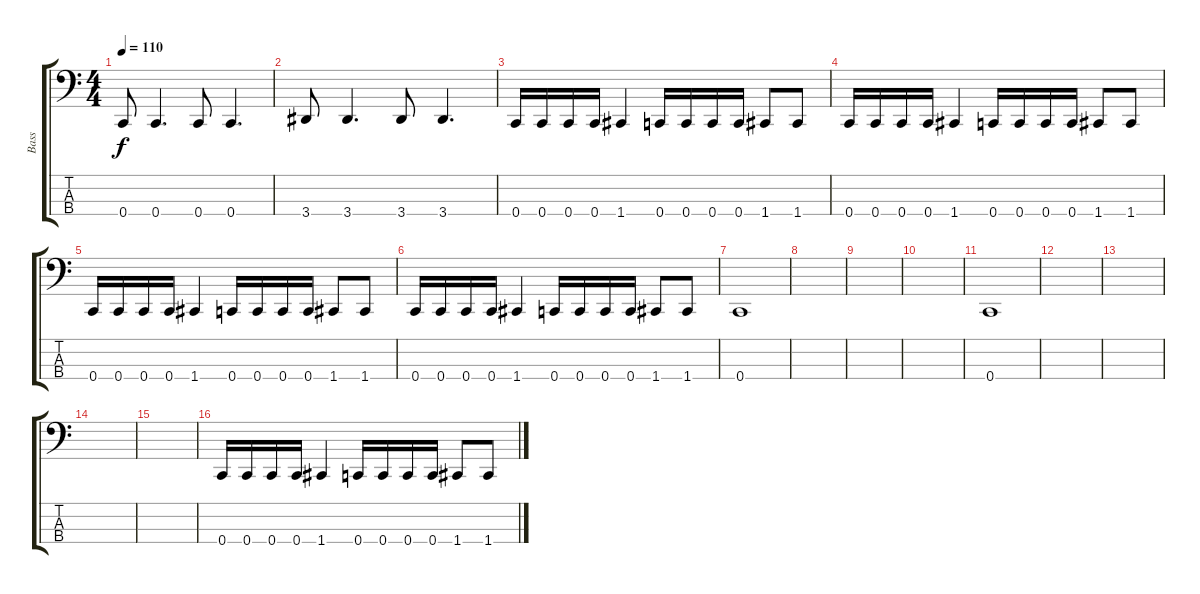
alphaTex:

\track ("Bass" "Bass") {instrument electricbasspick}
\staff {score tabs}
\tuning (Eb2 Bb1 F1 C1) {hide}
\ts (4 4)
\tempo 110
\clef f4
\ks c
0.4.8{dy f} 0.4.4{d} 0.4.8 0.4.4{d} |
3.4.8 3.4.4{d} 3.4.8 3.4.4{d} |
0.4.16 0.4.16 0.4.16 0.4.16 1.4.4 0.4.16 0.4.16 0.4.16 0.4.16 1.4.8 1.4.8 |
0.4.16 0.4.16 0.4.16 0.4.16 1.4.4 0.4.16 0.4.16 0.4.16 0.4.16 1.4.8 1.4.8 |
0.4.16 0.4.16 0.4.16 0.4.16 1.4.4 0.4.16 0.4.16 0.4.16 0.4.16 1.4.8 1.4.8 |
0.4.16 0.4.16 0.4.16 0.4.16 1.4.4 0.4.16 0.4.16 0.4.16 0.4.16 1.4.8 1.4.8 |
0.4.1 |
|
|
|
0.4.1 |
|
|
|
|
0.4.16 0.4.16 0.4.16 0.4.16 1.4.4 0.4.16 0.4.16 0.4.16 0.4.16 1.4.8 1.4.8
